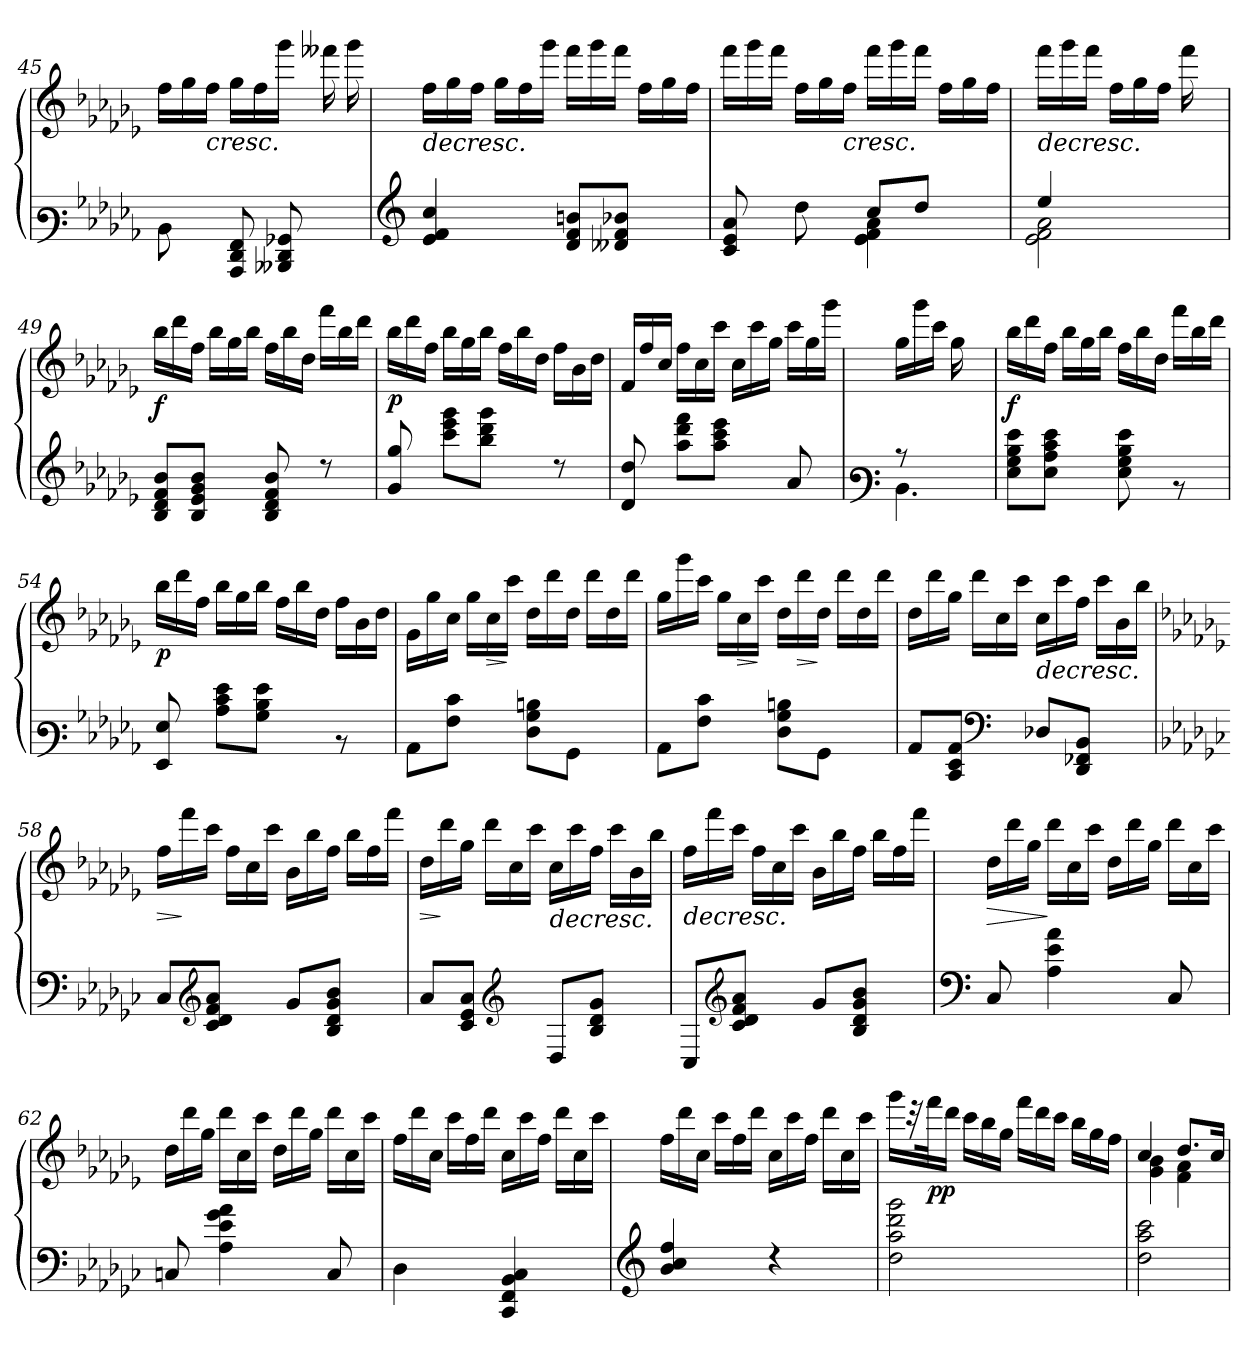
**kern	**kern	**dynam
*part1	*part1	*part1
*staff2	*staff1	*staff1/2
*clefF3	*clefG3	*
*k[b-e-a-d-g-c-]	*k[b-e-a-d-g-c-]	*
=45	=45	=45
8D-\	16dd-\LL	.
.	16ee-\	.
!	!	!LO:HP:b
16ryy	16dd-\JJ	<
8CC-/ 8FF/ 8AA-/L	16ee-\LL	.
.	16dd-\	.
8DD--X/ 8FF/ 8BB-X/	16eee-\JJ	.
.	16ddd--\LL	.
16ryy	16eee-\	.
!!LO:LB:g=z
=46	=46	=46
*clefG3	*	*
!	!	!LO:HP:b
4c-/ 4d-/ 4a-/	16dd-\LL	>
.	16ee-\	.
.	16dd-\JJ	.
.	16ee-\LL	.
8ryy	16dd-\	.
.	16eee-\JJ	.
8B-/ 8d-/ 8gn/L	16ddd-\LL	.
.	16eee-\	.
8B--X/ 8d-/ 8g-X/J	16ddd-\JJ	.
.	16dd-\LL	.
8ryy	16ee-\	.
.	16dd-\JJ	.
=47	=47	=47
*^	*	*
8A-/ 8c-/ 8f/	4.ryy	16ddd-\LL	.
.	.	16eee-\	.
16ryy	.	16ddd-\JJ	.
8b-\	.	16dd-\LL	.
.	.	16ee-\	.
!	!	!	!LO:HP:b
16ryy	.	16dd-\JJ	<
8a-/L	4c-\ 4d-\ 4f\	16ddd-\LL	.
.	.	16eee-\	.
8b-/J	.	16ddd-\JJ	.
.	.	16dd-\LL	.
8ryy	8ryy	16ee-\	.
.	.	16dd-\JJ	.
=48	=48	=48	=48
!	!	!	!LO:HP:b
4cc-/	2c-\ 2d-\ 2f\	16ddd-\LL	>
.	.	16eee-\	.
.	.	16ddd-\JJ	.
.	.	16dd-\LL	.
4ryy	.	16ee-\	.
.	.	16dd-\JJ	[
.	.	16ddd-\LL	.
.	.	16ryy	.
*v	*v	*	*
!!LO:LB:g=z
=49	=49	=49
!	!	!LO:DY:b
8G-/ 8B-/ 8d-/ 8g-/L	16gg-\LL	f
.	16bb-\	.
8G-/ 8c-/ 8e-/ 8g-/J	16dd-\JJ	.
.	16gg-\LL	.
8ryy	16ee-\	.
.	16gg-\JJ	.
8G-/ 8B-/ 8d-/ 8g-/	16dd-\LL	.
.	16gg-\	.
16ryy	16b-\JJ	.
8rb	16ddd-\LL	.
.	16gg-\	.
16ryy	16bb-\JJ	.
=50	=50	=50
!	!	!LO:DY:b
8e-/ 8ee-/	16gg-\LL	p
.	16bb-\	.
16ryy	16dd-\JJ	.
8aa-\ 8ccc-\ 8eee-\L	16gg-\LL	.
.	16ee-\	.
8gg-\ 8bb-\ 8eee-\J	16gg-\JJ	.
.	16dd-\LL	.
8ryy	16gg-\	.
.	16b-\JJ	.
8rb	16dd-\LL	.
.	16g-\	.
16ryy	16b-\JJ	.
=51	=51	=51
8B-/ 8b-/	16d-/LL	.
.	16dd-/	.
16ryy	16a-/JJ	.
8ff\ 8bb-\ 8ddd-\L	16dd-\LL	.
.	16a-\	.
8ff\ 8aa-\ 8ccc-\J	16aa-\JJ	.
.	16a-\LL	.
8ryy	16aa-\	.
.	16ee-\JJ	.
8f/	16aa-\LL	.
.	16ee-\	.
16ryy	16eee-\JJ	.
!!LO:LB:g=z
=52	=52	=52
*clefF3	*	*
*^	*	*
8rc	4.D-\	16ee-\LL	.
.	.	16eee-\	.
4ryy	.	16aa-\JJ	.
.	.	16ee-\LL	.
.	.	8ryy	.
*v	*v	*	*
=53	=53	=53
!	!	!LO:DY:b
8G-\ 8B-\ 8d-\ 8g-\L	16gg-\LL	f
.	16bb-\	.
8G-\ 8c-\ 8e-\ 8g-\J	16dd-\JJ	.
.	16gg-\LL	.
8ryy	16ee-\	.
.	16gg-\JJ	.
8G-\ 8B-\ 8d-\ 8g-\	16dd-\LL	.
.	16gg-\	.
16ryy	16b-\JJ	.
8rD	16ddd-\LL	.
.	16gg-\	.
16ryy	16bb-\JJ	.
=54	=54	=54
!	!	!LO:DY:b
8GG-/ 8G-/	16gg-\LL	p
.	16bb-\	.
16ryy	16dd-\JJ	.
8c-\ 8e-\ 8g-\L	16gg-\LL	.
.	16ee-\	.
8B-\ 8d-\ 8g-\J	16gg-\JJ	.
.	16dd-\LL	.
8ryy	16gg-\	.
.	16b-\JJ	.
8rD	16dd-\LL	.
.	16g-\	.
16ryy	16b-\JJ	.
!!LO:LB:g=z
=55	=55	=55
8C-\L	16e-\LL	.
.	16ee-\	.
8A-\ 8e-\J	16a-\JJ	.
.	16ee-\LL	.
!	!	!LO:HP:b
8ryy	16a-\	>
.	16aa-\JJ	]
8F\ 8B-\ 8dn\L	16b-\LL	.
.	16bb-\	.
8BB-\J	16b-\JJ	.
.	16bb-\LL	.
8ryy	16b-\	.
.	16bb-\JJ	.
=56	=56	=56
8C-\L	16ee-\LL	.
.	16eee-\	.
8A-\ 8e-\J	16aa-\JJ	.
.	16ee-\LL	.
!	!	!LO:HP:b
8ryy	16a-\	>
.	16aa-\JJ	[ ]
8F\ 8B-\ 8dn\L	16b-\LL	.
!	!	!LO:HP:n=1:b
.	16bb-\	] >
8BB-\J	16b-\JJ	]
.	16bb-\LL	.
8ryy	16b-\	.
.	16bb-\JJ	.
=57	=57	=57
8C-/L	16b-\LL	.
.	16bb-\	.
8EE-/ 8GG-/ 8C-/J	16ee-\JJ	.
.	16bb-\LL	.
*clefF4	*	*
8ryy	16a-\	.
.	16aa-\JJ	.
!	!	!LO:HP:n=1:b
8D-X/L	16a-\LL	] >
.	16aa-\	.
8DD-/ 8FF-X/ 8BB-/J	16dd-\JJ	.
.	16aa-\LL	.
8ryy	16g-\	.
.	16gg-\JJ	.
!!LO:PB:g=z
=58	=58	=58
*k[b-e-a-d-g-c-]	*k[b-e-a-d-g-c-]	*
!	!	!LO:HP:b
8C-/L	16dd-\LL	>
.	16ddd-\	]
*clefG2	*	*
8c-/ 8d-/ 8f/ 8a-/J	16aa-\JJ	.
.	16dd-\LL	.
8ryy	16a-\	.
.	16aa-\JJ	.
8g-/L	16g-\LL	.
.	16gg-\	.
8B-/ 8d-/ 8g-/ 8b-/J	16dd-\JJ	.
.	16gg-\LL	.
8ryy	16dd-\	.
.	16ddd-\JJ	.
=59	=59	=59
!	!	!LO:HP:b
8a-/L	16b-\LL	>
.	16bb-\	]
8c-/ 8e-/ 8a-/J	16ee-\JJ	.
.	16bb-\LL	.
*clefG2	*	*
8ryy	16a-\	.
.	16aa-\JJ	.
!	!	!LO:HP:n=1:b
8D-/L	16a-\LL	] >
.	16aa-\	.
8B-/ 8d-/ 8g-/J	16dd-\JJ	.
.	16aa-\LL	.
8ryy	16g-\	.
.	16gg-\JJ	.
=60	=60	=60
!	!	!LO:HP:b
8C-/L	16dd-\LL	>
.	16ddd-\	.
*clefG2	*	*
8c-/ 8d-/ 8f/ 8a-/J	16aa-\JJ	.
.	16dd-\LL	.
8ryy	16a-\	.
.	16aa-\JJ	.
8g-/L	16g-\LL	.
.	16gg-\	.
8B-/ 8d-/ 8g-/ 8b-/J	16dd-\JJ	.
.	16gg-\LL	.
8ryy	16dd-\	.
.	16ddd-\JJ	.
!!LO:LB:g=z
=61	=61	=61
*clefF4	*	*
!	!	!LO:HP:b
8C-/	16b-\LL	>
.	16bb-\	.
16ryy	16ee-\JJ	.
4A-\ 4e-\ 4a-\	16bb-\LL	]
.	16a-\	.
.	16aa-\JJ	.
.	16b-\LL	]
8ryy	16bb-\	.
.	16ee-\JJ	.
8C-/	16bb-\LL	.
.	16a-\	.
16ryy	16aa-\JJ	.
=62	=62	=62
8Cn/	16b-\LL	.
.	16bb-\	.
16ryy	16ee-\JJ	.
4A-\ 4e-\ 4g-\ 4a-\	16bb-\LL	]
.	16a-\	.
.	16aa-\JJ	.
.	16b-\LL	.
8ryy	16bb-\	.
.	16ee-\JJ	.
8C/	16bb-\LL	.
.	16a-\	.
16ryy	16aa-\JJ	.
=63	=63	=63
4D-\	16dd-\LL	.
.	16bb-\	.
.	16a-\JJ	.
.	16aa-\LL	.
8ryy	16dd-\	.
.	16bb-\JJ	.
4CC-/ 4FF/ 4BB-/ 4C-/	16a-\LL	.
.	16aa-\	.
.	16dd-\JJ	.
.	16bb-\LL	.
8ryy	16a-\	.
.	16aa-\JJ	.
!!LO:LB:g=z
=64	=64	=64
*clefG3	*	*
4g-/ 4a-/ 4dd-/	16dd-\LL	.
.	16bb-\	.
.	16a-\JJ	.
.	16aa-\LL	.
8ryy	16dd-\	.
.	16bb-\JJ	.
4rb	16a-\LL	.
.	16aa-\	.
.	16dd-\JJ	.
.	16bb-\LL	.
8ryy	16a-\	.
.	16aa-\JJ	.
=65	=65	=65
2b-\ 2ff\ 2bb-\ 2eee-\	16eee-\LL	.
.	32raa	.
!	!	!LO:DY:b
.	32ddd-\k	pp
.	16bb-\JJ	.
.	16aa-\LL	.
.	16gg-\	.
.	16ee-\JJ	.
.	16ddd-\LL	.
.	16bb-\	.
4ryy	16aa-\JJ	.
.	16gg-\LL	.
.	16ee-\	.
.	16dd-\JJ	.
=66	=66	=66
*	*^	*
2b-\ 2ff\ 2aa-\	4a-/	4e-\ 4g-\	.
.	8.b-/L	4d-\ 4f\	.
.	16a-/Jk	.	.
*	*v	*v	*
=	=	=
*-	*-	*-
